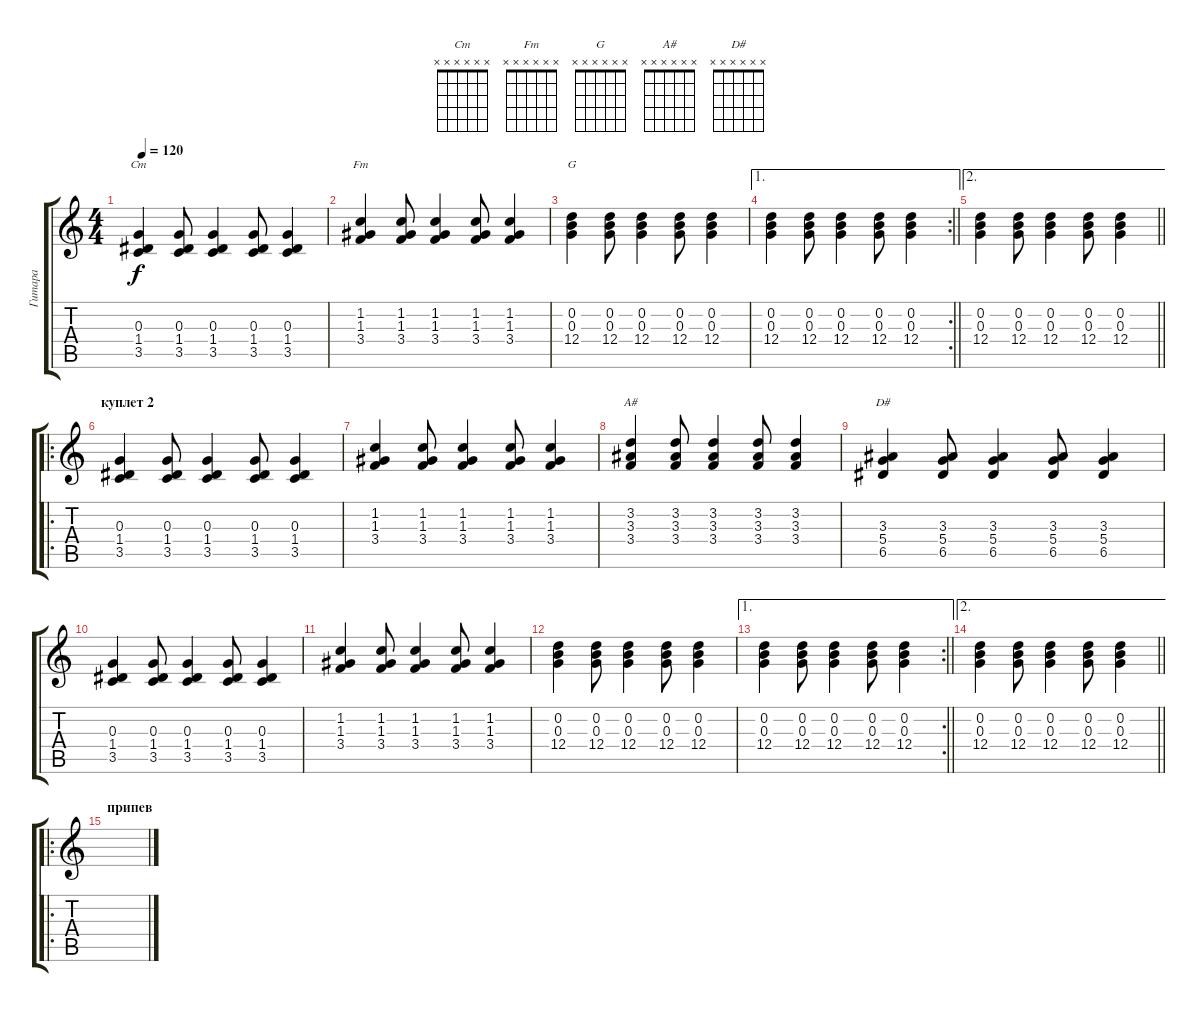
\track ("Гитара" "Гитара") {instrument acousticguitarnylon}
\staff {score tabs}
\tuning (E4 B3 G3 D3 A2 E2) {hide}
\chord ("Cm" x x x x x x)
\chord ("Fm" x x x x x x)
\chord ("G" x x x x x x)
\chord ("A#" x x x x x x)
\chord ("D#" x x x x x x)
\ts (4 4)
\tempo 120
\clef g2
\ks c
(0.3 1.4 3.5).4{ch "Cm" dy f} (0.3 1.4 3.5).8 (0.3 1.4 3.5).4 (0.3 1.4 3.5).8 (0.3 1.4 3.5).4 |
(1.2 1.3 3.4).4{ch "Fm"} (1.2 1.3 3.4).8 (1.2 1.3 3.4).4 (1.2 1.3 3.4).8 (1.2 1.3 3.4).4 |
(0.2 0.3 12.4).4{ch "G"} (0.2 0.3 12.4).8 (0.2 0.3 12.4).4 (0.2 0.3 12.4).8 (0.2 0.3 12.4).4 |
\ae 1
\rc 2
\barLineRight lightlight
(0.2 0.3 12.4).4 (0.2 0.3 12.4).8 (0.2 0.3 12.4).4 (0.2 0.3 12.4).8 (0.2 0.3 12.4).4 |
\ae 2
\barLineRight lightlight
(0.2 0.3 12.4).4 (0.2 0.3 12.4).8 (0.2 0.3 12.4).4 (0.2 0.3 12.4).8 (0.2 0.3 12.4).4 |
\ro
\section ("" "куплет 2")
(0.3 1.4 3.5).4 (0.3 1.4 3.5).8 (0.3 1.4 3.5).4 (0.3 1.4 3.5).8 (0.3 1.4 3.5).4 |
(1.2 1.3 3.4).4 (1.2 1.3 3.4).8 (1.2 1.3 3.4).4 (1.2 1.3 3.4).8 (1.2 1.3 3.4).4 |
(3.2 3.3 3.4).4{ch "A#"} (3.2 3.3 3.4).8 (3.2 3.3 3.4).4 (3.2 3.3 3.4).8 (3.2 3.3 3.4).4 |
(3.3 5.4 6.5).4{ch "D#"} (3.3 5.4 6.5).8 (3.3 5.4 6.5).4 (3.3 5.4 6.5).8 (3.3 5.4 6.5).4 |
(0.3 1.4 3.5).4 (0.3 1.4 3.5).8 (0.3 1.4 3.5).4 (0.3 1.4 3.5).8 (0.3 1.4 3.5).4 |
(1.2 1.3 3.4).4 (1.2 1.3 3.4).8 (1.2 1.3 3.4).4 (1.2 1.3 3.4).8 (1.2 1.3 3.4).4 |
(0.2 0.3 12.4).4 (0.2 0.3 12.4).8 (0.2 0.3 12.4).4 (0.2 0.3 12.4).8 (0.2 0.3 12.4).4 |
\ae 1
\rc 2
\barLineRight lightlight
(0.2 0.3 12.4).4 (0.2 0.3 12.4).8 (0.2 0.3 12.4).4 (0.2 0.3 12.4).8 (0.2 0.3 12.4).4 |
\ae 2
\barLineRight lightlight
(0.2 0.3 12.4).4 (0.2 0.3 12.4).8 (0.2 0.3 12.4).4 (0.2 0.3 12.4).8 (0.2 0.3 12.4).4 |
\ro
\section ("" "припев")
